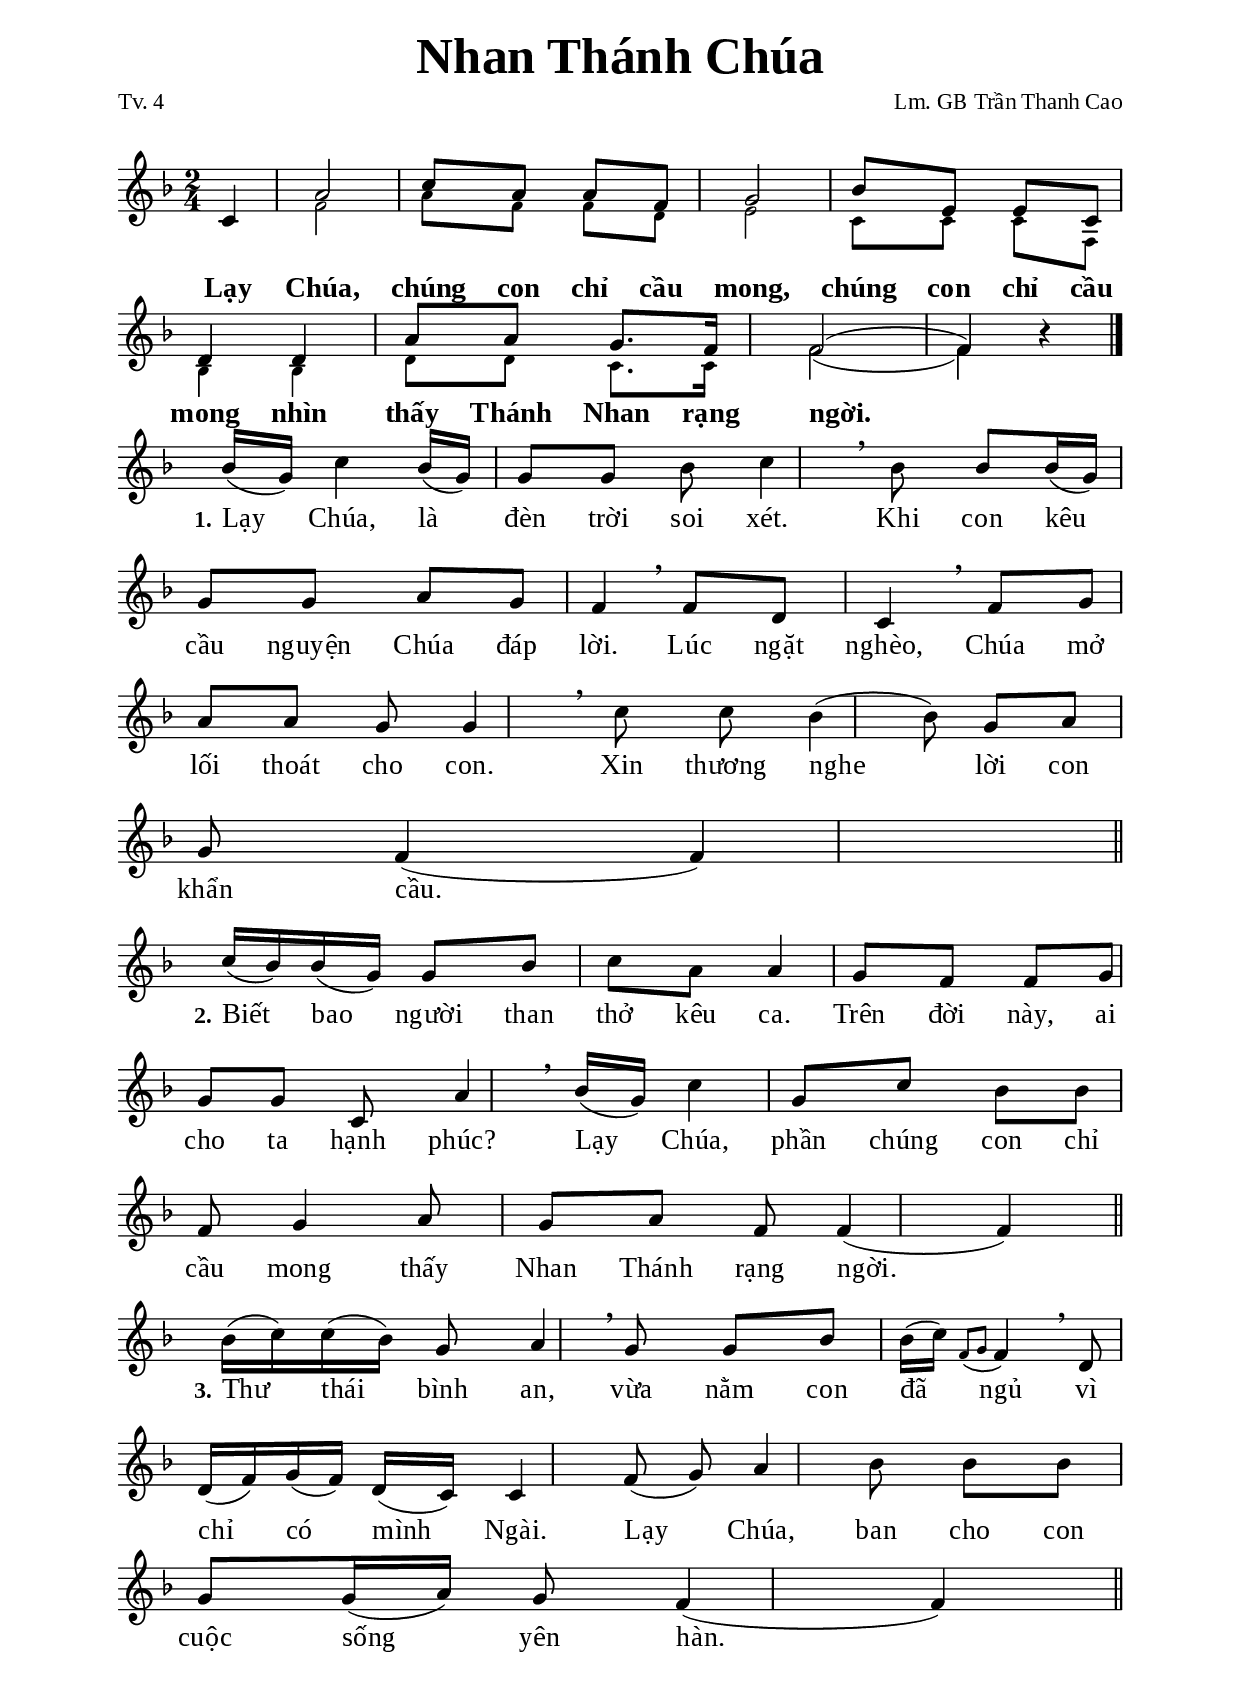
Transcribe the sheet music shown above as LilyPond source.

% Cài đặt chung
\version "2.22.1"
\include "english.ly"

\header {
  title = \markup { \fontsize #3 "Nhan Thánh Chúa" }
  poet = "Tv. 4"
  composer = "Lm. GB Trần Thanh Cao"
  arranger = " "
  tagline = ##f
}

\paper {
  #(set-paper-size "a4")
  top-margin = 10\mm
  bottom-margin = 10\mm
  left-margin = 20\mm
  right-margin = 20\mm
  indent = #0
  #(define fonts
    (make-pango-font-tree
      "Liberation Serif"
      "Liberation Serif"
      "Liberation Serif"
      (/ 20 20)))
  page-count = #1
  system-system-spacing = #'((basic-distance . 13))
  score-system-spacing = #'((basic-distance . 13))
}

% Nhạc điệp khúc
nhacDiepKhucSop= \relative c' {
  \partial 4 c4 |
  a'2 |
  c8 a a f |
  g2 |
  bf8 e, e c |
  d4 d |
  a'8 a g8. f16 |
  f2 ( |
  f4) r4 \bar "|."
}

nhacDiepKhucBass= \relative c' {
  \skip 4
  f2 |
  a8 f f d |
  e2 |
  c8 c c f, |
  bf4 bf |
  d8 d c8. c16 |
  f2 ( |
  f4) r
}

% Nhạc phiên khúc
nhacPhienKhucMot = \relative c'' {
  bf16 (g) c4 bf16 (g) g8 g bf c4 \breathe
  bf8 bf bf16 (g) g8 g a g f4 \breathe
  f8 d c4 \breathe
  f8 g a a g g4 \breathe
  c8 c bf4 (bf8) 
  g a g f4 (f) \bar "||"
}

nhacPhienKhucHai = \relative c'' {
  c16 (bf) bf (g) g8 bf c a a4 g8 f f g g g c, a'4 \breathe
  bf16 (g) c4 g8 c bf bf f g4 a8 g a f f4 (f) \bar "||"
}

nhacPhienKhucBa = \relative c'' {
  bf16 (c) c (bf) g8 a4 \breathe
  g8 g bf bf16 (c)
  \acciaccatura { f,8 [g] } f4 \breathe
  d8 d16 (f) g (f) d (c) c4 f8 (g) a4 bf8 bf bf
  g g16 (a) g8 f4 (f) \bar "||"
}

% Lời điệp khúc
loiDiepKhuc = \lyricmode {
  Lạy Chúa, chúng con chỉ cầu mong,
  chúng con chỉ cầu mong nhìn thấy Thánh Nhan rạng ngời.
}

% Lời phiên khúc
loiPhienKhucMot = \lyricmode {
  \set stanza = #"1."
  Lạy Chúa, là đèn trời soi xét.
  Khi con kêu cầu nguyện Chúa đáp lời.
  Lúc ngặt nghèo, Chúa mở lối thoát cho con.
  Xin thương nghe lời con khẩn cầu.
}

loiPhienKhucHai = \lyricmode {
  \set stanza = #"2."
  Biết bao người than thở kêu ca.
  Trên đời này, ai cho ta hạnh phúc?
  Lạy Chúa, phần chúng con chỉ cầu mong
  thấy Nhan Thánh rạng ngời.
}

loiPhienKhucBa = \lyricmode {
  \set stanza = #"3."
  Thư thái bình an, vừa nằm con đã ngủ vì chỉ có mình Ngài.
  Lạy Chúa, ban cho con cuộc sống yên hàn.
}


% Dàn trang
\score {
  \new ChoirStaff <<
    \new Staff = diepKhuc \with {
        \consists "Merge_rests_engraver"
        %\magnifyStaff #(magstep +1)
      }
      <<
      \new Voice = beSop {
        \voiceOne \key f \major \time 2/4 \nhacDiepKhucSop
      }
      \new Voice = beBas {
        \override NoteHead.font-size = #-2
        \voiceTwo \key f \major \time 2/4 \nhacDiepKhucBass
      }
    >>
    \new Lyrics \lyricsto beSop \loiDiepKhuc
  >>
  \layout {
    \override Lyrics.LyricText.font-series = #'bold
    \override Lyrics.LyricText.font-size = #+2
    \override Lyrics.LyricSpace.minimum-distance = #3
    \override Score.BarNumber.break-visibility = ##(#f #f #f)
    \override Score.SpacingSpanner.uniform-stretching = ##t
  }
}

\score {
  \new ChoirStaff <<
    \new Staff = phienKhuc \with {
        %\magnifyStaff #(magstep +1)
      }
      <<
      \new Voice = beSop {
        \key f \major \time 2/4 \nhacPhienKhucMot
      }
    >>
    \new Lyrics \lyricsto beSop \loiPhienKhucMot
  >>
  \layout {
    \override Staff.TimeSignature.transparent = ##t
    \override Lyrics.LyricText.font-size = #+2
    \override Lyrics.LyricSpace.minimum-distance = #4
    \override Score.BarNumber.break-visibility = ##(#f #f #f)
    \override Score.SpacingSpanner.uniform-stretching = ##t
    \set Score.barAlways = ##t
    \set Score.defaultBarType = ""
  } 
}

\score {
  \new ChoirStaff <<
    \new Staff = phienKhuc \with {
        %\magnifyStaff #(magstep +1)
      }
      <<
      \new Voice = beSop {
        \key f \major \time 2/4 \nhacPhienKhucHai
      }
    >>
    \new Lyrics \lyricsto beSop \loiPhienKhucHai
  >>
  \layout {
    \override Staff.TimeSignature.transparent = ##t
    \override Lyrics.LyricText.font-size = #+2
    \override Lyrics.LyricSpace.minimum-distance = #4
    \override Score.BarNumber.break-visibility = ##(#f #f #f)
    \override Score.SpacingSpanner.uniform-stretching = ##t
    \set Score.barAlways = ##t
    \set Score.defaultBarType = ""
  } 
}

\score {
  \new ChoirStaff <<
    \new Staff = phienKhuc \with {
        %\magnifyStaff #(magstep +1)
      }
      <<
      \new Voice = beSop {
        \key f \major \time 2/4 \nhacPhienKhucBa
      }
    >>
    \new Lyrics \lyricsto beSop \loiPhienKhucBa
  >>
  \layout {
    \override Staff.TimeSignature.transparent = ##t
    \override Lyrics.LyricText.font-size = #+2
    \override Lyrics.LyricSpace.minimum-distance = #5
    \override Score.BarNumber.break-visibility = ##(#f #f #f)
    \override Score.SpacingSpanner.uniform-stretching = ##t
    \set Score.barAlways = ##t
    \set Score.defaultBarType = ""
  } 
}
